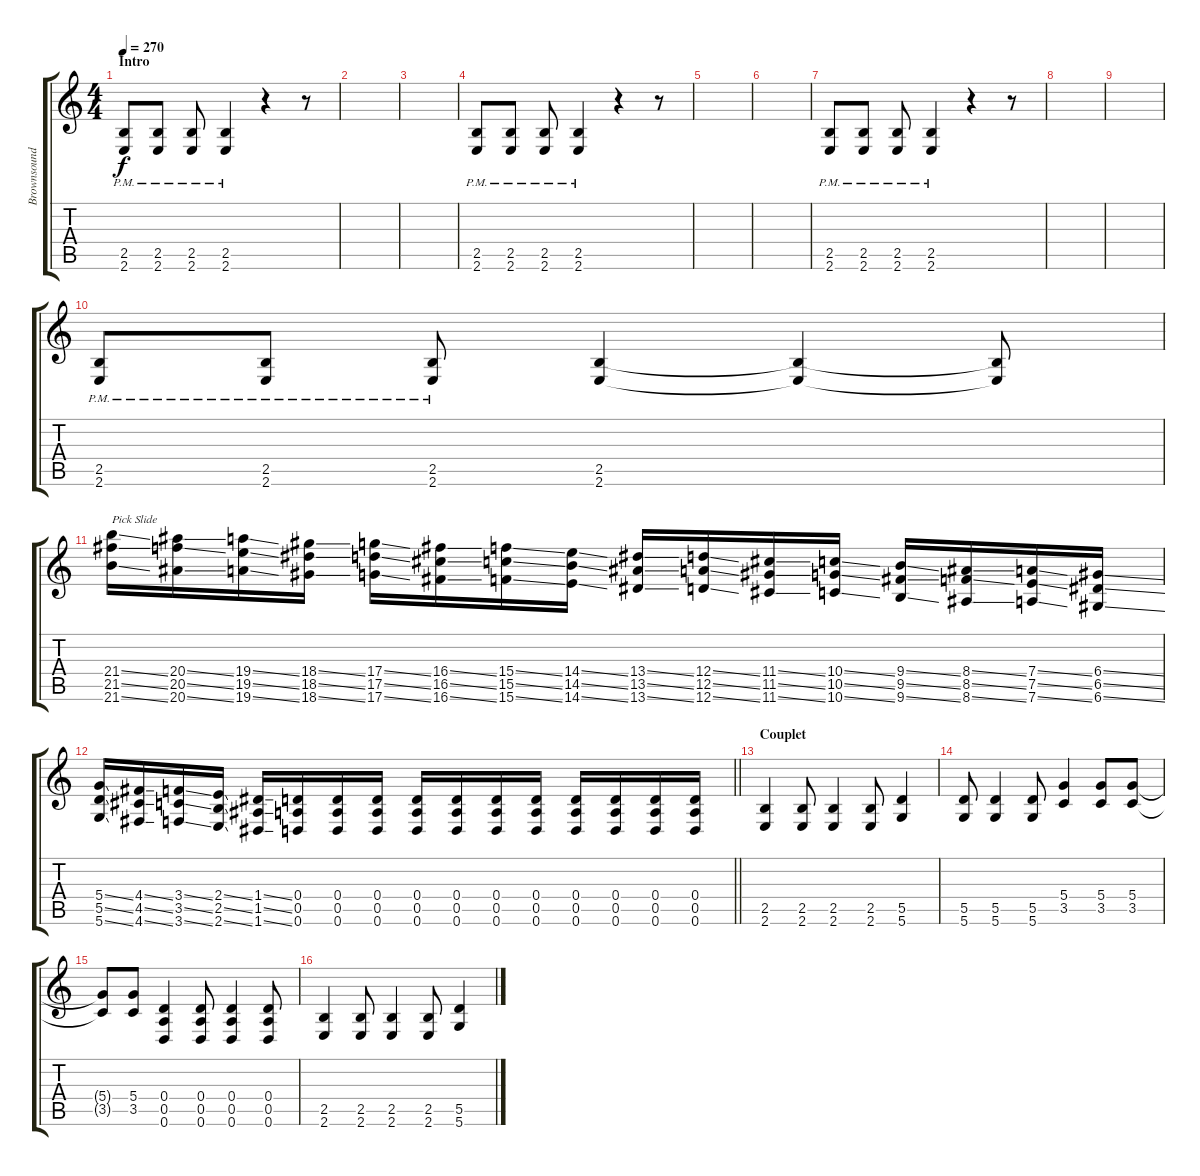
\track ("Brownsound" "Brownsound") {instrument distortionguitar}
\staff {score tabs}
\tuning (E4 B3 G3 D3 A2 D2) {hide}
\ts (4 4)
\section ("" "Intro")
\tempo 270
\clef g2
\ks c
(2.5{pm} 2.6{pm}).8{dy f instrument distortionguitar} (2.5{pm} 2.6{pm}).8 (2.5{pm} 2.6{pm}).8 (2.5{pm} 2.6{pm}).4 r.4 r.8 |
|
|
(2.5{pm} 2.6{pm}).8 (2.5{pm} 2.6{pm}).8 (2.5{pm} 2.6{pm}).8 (2.5{pm} 2.6{pm}).4 r.4 r.8 |
|
|
(2.5{pm} 2.6{pm}).8 (2.5{pm} 2.6{pm}).8 (2.5{pm} 2.6{pm}).8 (2.5{pm} 2.6{pm}).4 r.4 r.8 |
|
|
(2.5{pm} 2.6{pm}).8 (2.5{pm} 2.6{pm}).8 (2.5{pm} 2.6{pm}).8 (2.5 2.6).4 (2.5{t} 2.6{t}).4 (2.5{t} 2.6{t}).8 |
(21.4{ss} 21.5{ss} 21.6{ss}).16{txt "Pick Slide" volume 16 instrument guitarharmonics} (20.4{ss} 20.5{ss} 20.6{ss}).16 (19.4{ss} 19.5{ss} 19.6{ss}).16 (18.4{ss} 18.5{ss} 18.6{ss}).16 (17.4{ss} 17.5{ss} 17.6{ss}).16 (16.4{ss} 16.5{ss} 16.6{ss}).16 (15.4{ss} 15.5{ss} 15.6{ss}).16 (14.4{ss} 14.5{ss} 14.6{ss}).16 (13.4{ss} 13.5{ss} 13.6{ss}).16 (12.4{ss} 12.5{ss} 12.6{ss}).16 (11.4{ss} 11.5{ss} 11.6{ss}).16 (10.4{ss} 10.5{ss} 10.6{ss}).16 (9.4{ss} 9.5{ss} 9.6{ss}).16 (8.4{ss} 8.5{ss} 8.6{ss}).16 (7.4{ss} 7.5{ss} 7.6{ss}).16 (6.4{ss} 6.5{ss} 6.6{ss}).16 |
\barLineRight lightlight
(5.4{ss} 5.5{ss} 5.6{ss}).16 (4.4{ss} 4.5{ss} 4.6{ss}).16 (3.4{ss} 3.5{ss} 3.6{ss}).16 (2.4{ss} 2.5{ss} 2.6{ss}).16 (1.4{ss} 1.5{ss} 1.6{ss}).16 (0.4 0.5 0.6).16 (0.4 0.5 0.6).16 (0.4 0.5 0.6).16 (0.4 0.5 0.6).16 (0.4 0.5 0.6).16 (0.4 0.5 0.6).16 (0.4 0.5 0.6).16 (0.4 0.5 0.6).16 (0.4 0.5 0.6).16 (0.4 0.5 0.6).16 (0.4 0.5 0.6).16{instrument distortionguitar} |
\section ("" "Couplet")
(2.5 2.6).4 (2.5 2.6).8 (2.5 2.6).4 (2.5 2.6).8 (5.5 5.6).4 |
(5.5 5.6).8 (5.5 5.6).4 (5.5 5.6).8 (5.4 3.5).4 (5.4 3.5).8 (5.4 3.5).8 |
(5.4{t} 3.5{t}).8 (5.4 3.5).8 (0.4 0.5 0.6).4 (0.4 0.5 0.6).8 (0.4 0.5 0.6).4 (0.4 0.5 0.6).8 |
(2.5 2.6).4 (2.5 2.6).8 (2.5 2.6).4 (2.5 2.6).8 (5.5 5.6).4
